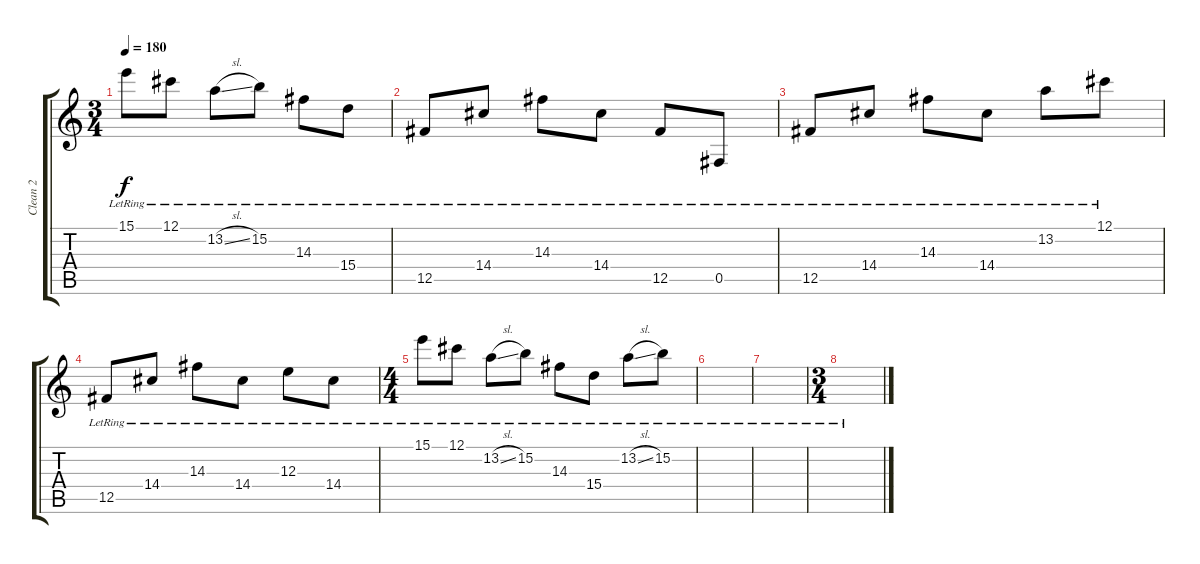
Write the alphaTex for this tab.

\track ("Clean 2" "Clean 2") {instrument electricguitarjazz}
\staff {score tabs}
\tuning (Db4 Ab3 E3 B2 Gb2 Db2) {hide}
\ts (3 4)
\tempo 180
\clef g2
\ks c
15.1{lr}.8{dy f} 12.1{lr}.8 13.2{sl lr}.8 15.2{lr}.8 14.3{lr}.8 15.4{lr}.8 |
12.5{lr}.8 14.4{lr}.8 14.3{lr}.8 14.4{lr}.8 12.5{lr}.8 0.5{lr}.8 |
12.5{lr}.8 14.4{lr}.8 14.3{lr}.8 14.4{lr}.8 13.2{lr}.8 12.1{lr}.8 |
12.5{lr}.8 14.4{lr}.8 14.3{lr}.8 14.4{lr}.8 12.3{lr}.8 14.4{lr}.8 |
\ts (4 4)
15.1{lr}.8 12.1{lr}.8 13.2{sl lr}.8 15.2{lr}.8 14.3{lr}.8 15.4{lr}.8 13.2{sl lr}.8 15.2{lr}.8 |
|
|
\ts (3 4)
